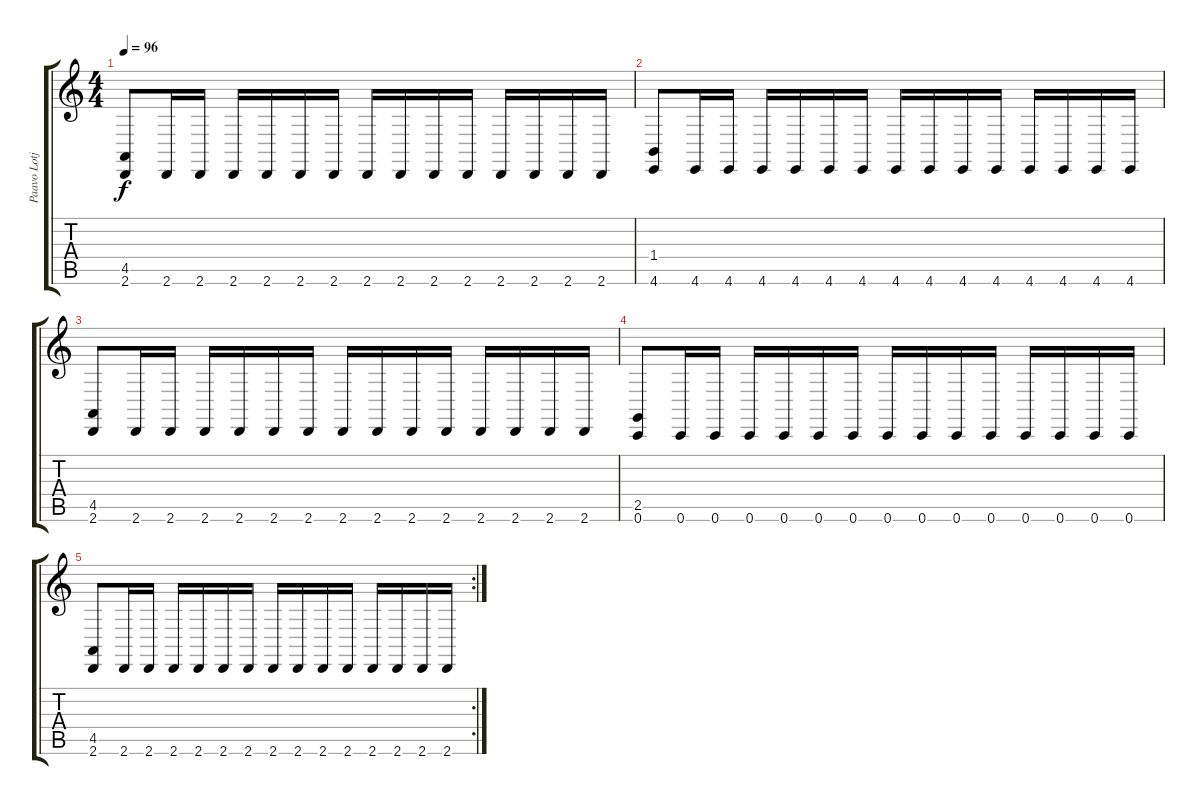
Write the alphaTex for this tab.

\track ("Paavo Lotjonen (Bass Cello)" "Paavo Lotj") {instrument cello}
\staff {score tabs}
\tuning (C4 G3 Eb3 Bb2 F2 C2) {hide}
\ts (4 4)
\tempo 96
\clef g2
\ks c
(4.5 2.6).8{dy f} 2.6.16 2.6.16 2.6.16 2.6.16 2.6.16 2.6.16 2.6.16 2.6.16 2.6.16 2.6.16 2.6.16 2.6.16 2.6.16 2.6.16 |
(1.4 4.6).8 4.6.16 4.6.16 4.6.16 4.6.16 4.6.16 4.6.16 4.6.16 4.6.16 4.6.16 4.6.16 4.6.16 4.6.16 4.6.16 4.6.16 |
(4.5 2.6).8 2.6.16 2.6.16 2.6.16 2.6.16 2.6.16 2.6.16 2.6.16 2.6.16 2.6.16 2.6.16 2.6.16 2.6.16 2.6.16 2.6.16 |
(2.5 0.6).8 0.6.16 0.6.16 0.6.16 0.6.16 0.6.16 0.6.16 0.6.16 0.6.16 0.6.16 0.6.16 0.6.16 0.6.16 0.6.16 0.6.16 |
\rc 2
(4.5 2.6).8 2.6.16 2.6.16 2.6.16 2.6.16 2.6.16 2.6.16 2.6.16 2.6.16 2.6.16 2.6.16 2.6.16 2.6.16 2.6.16 2.6.16
